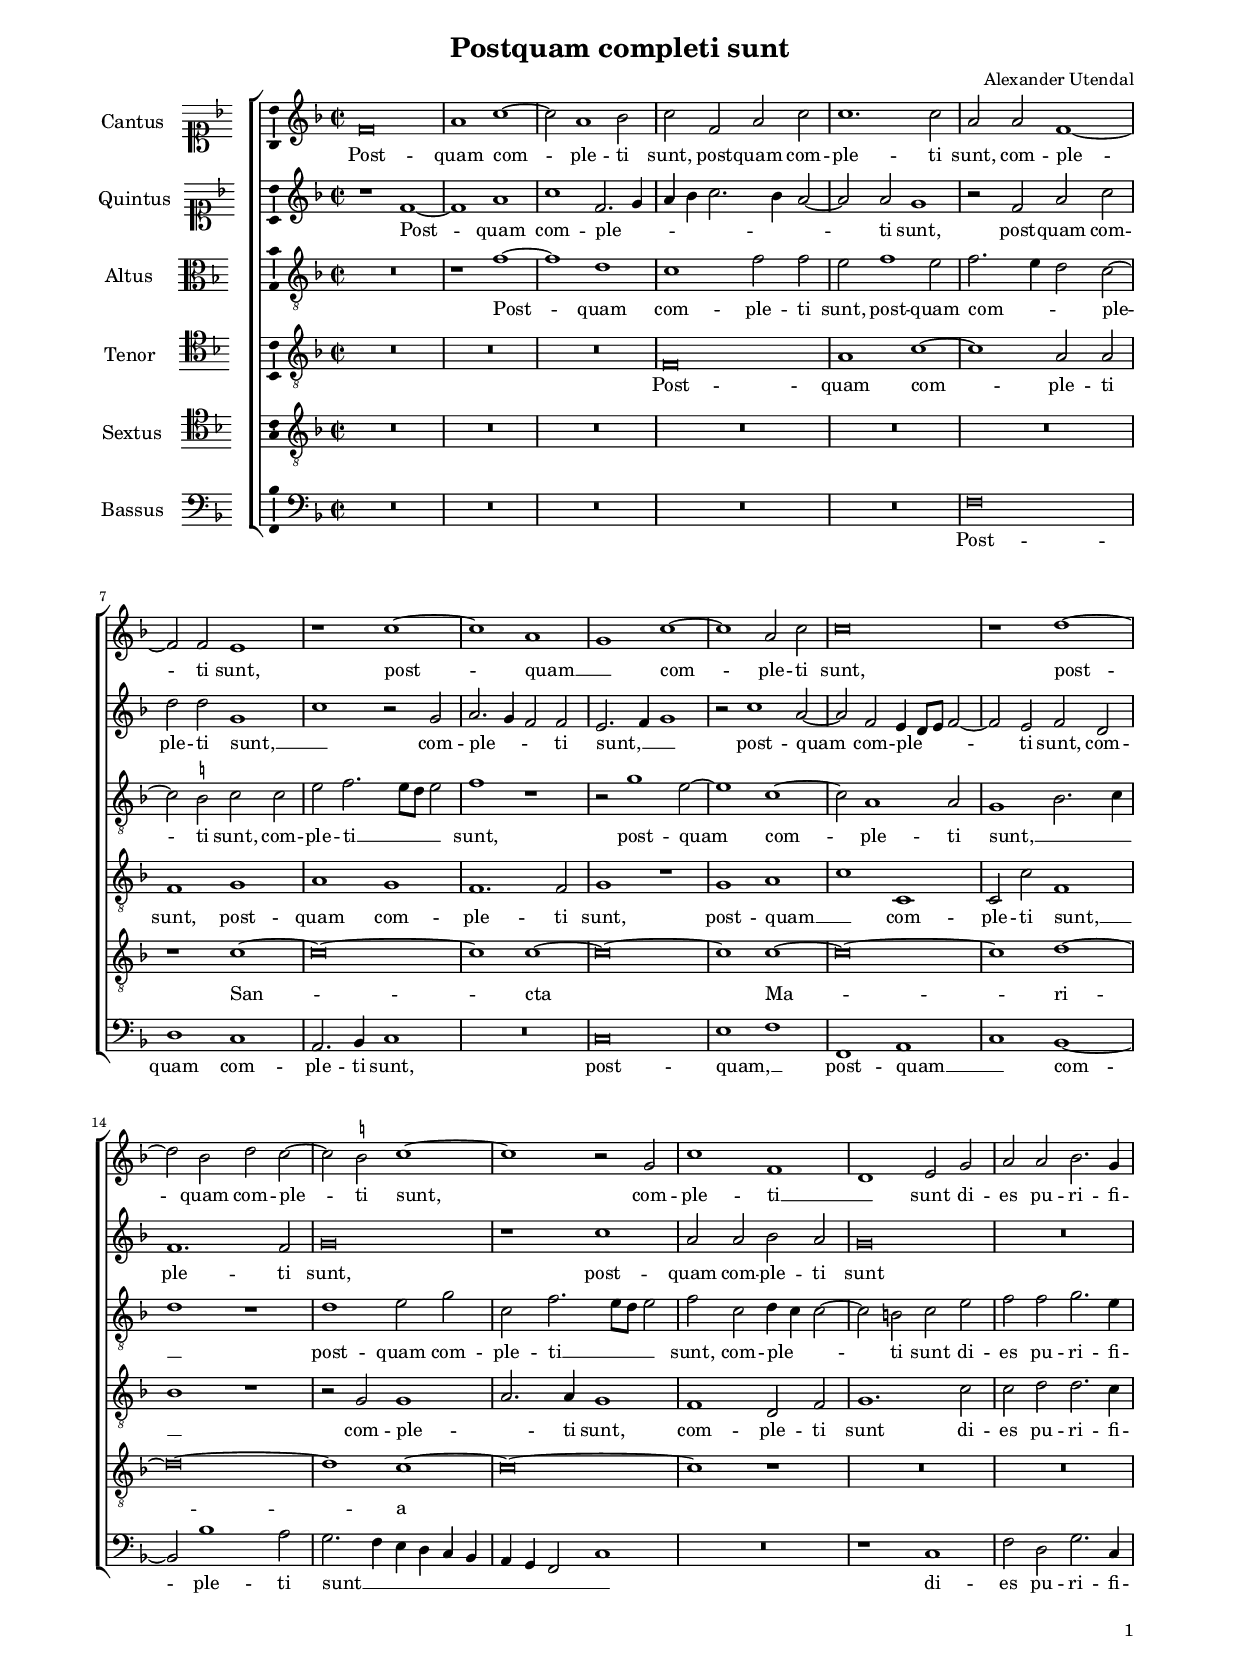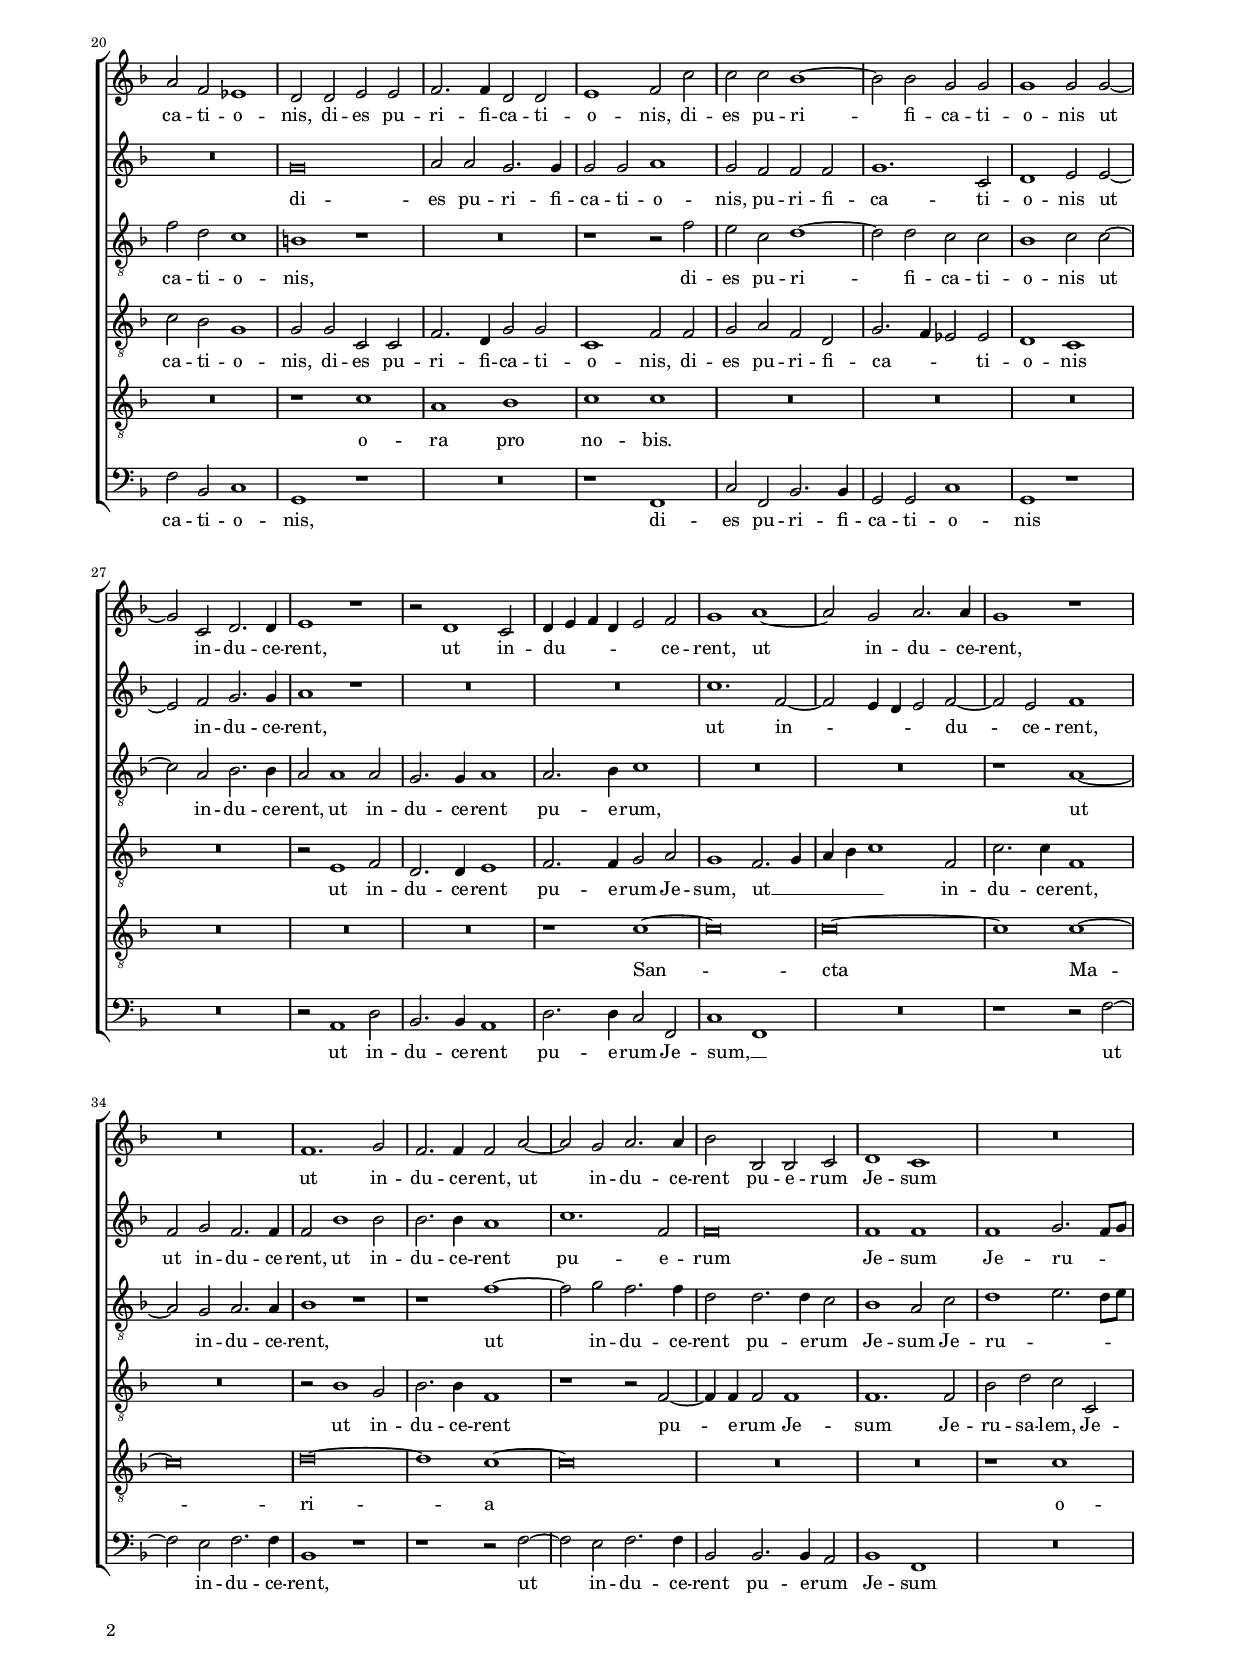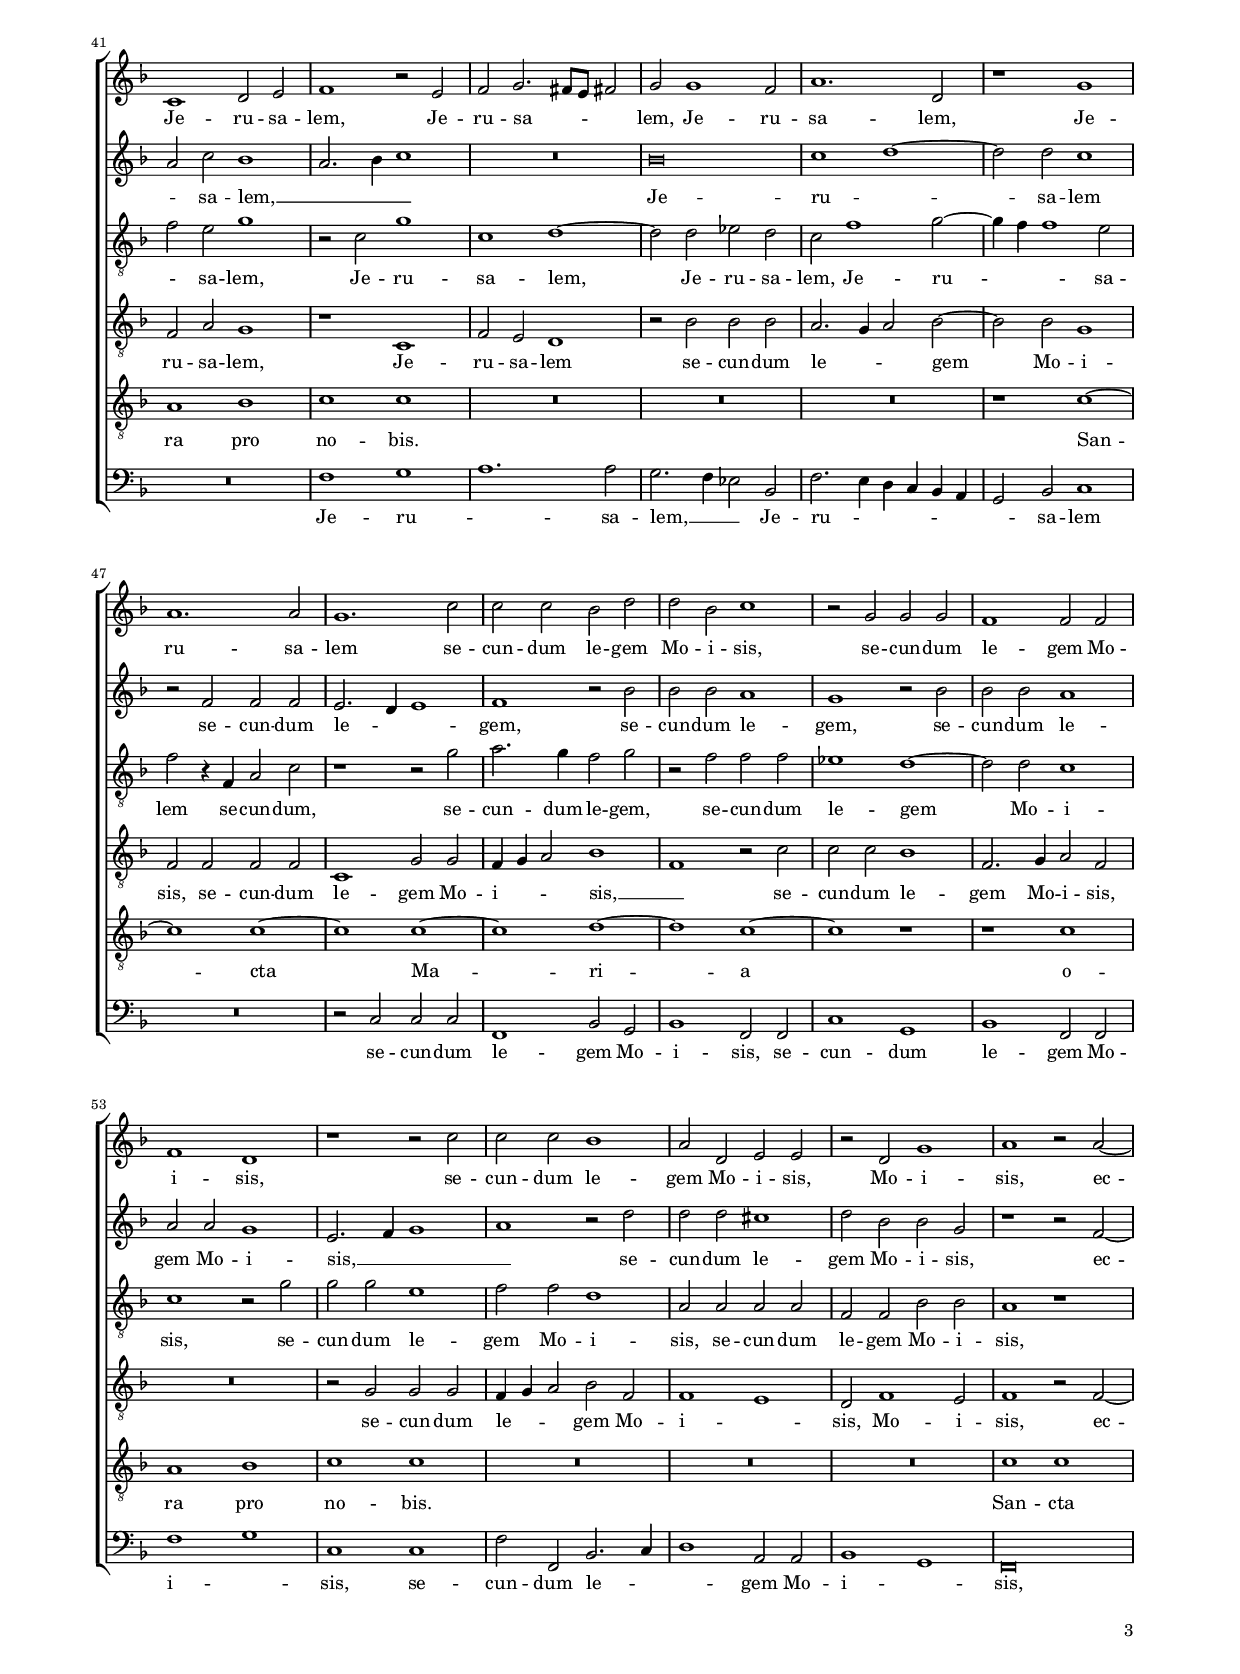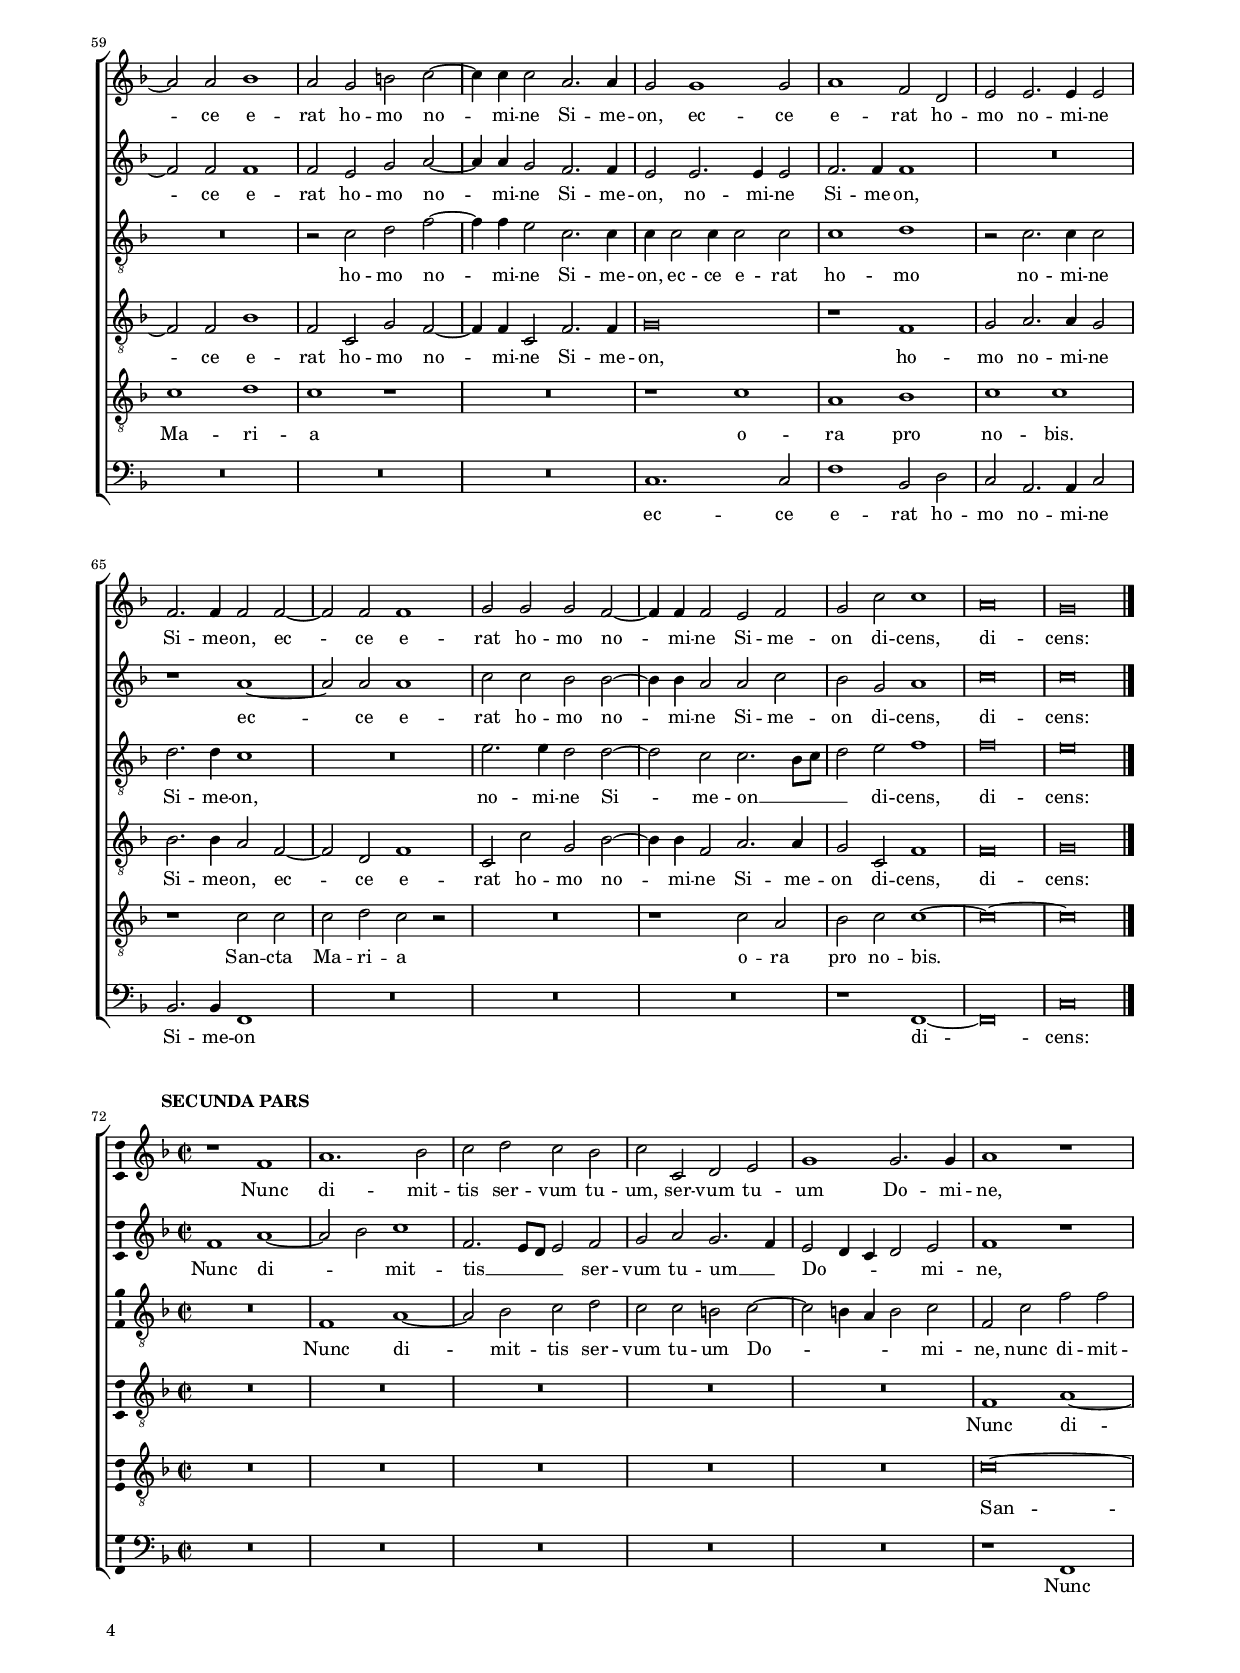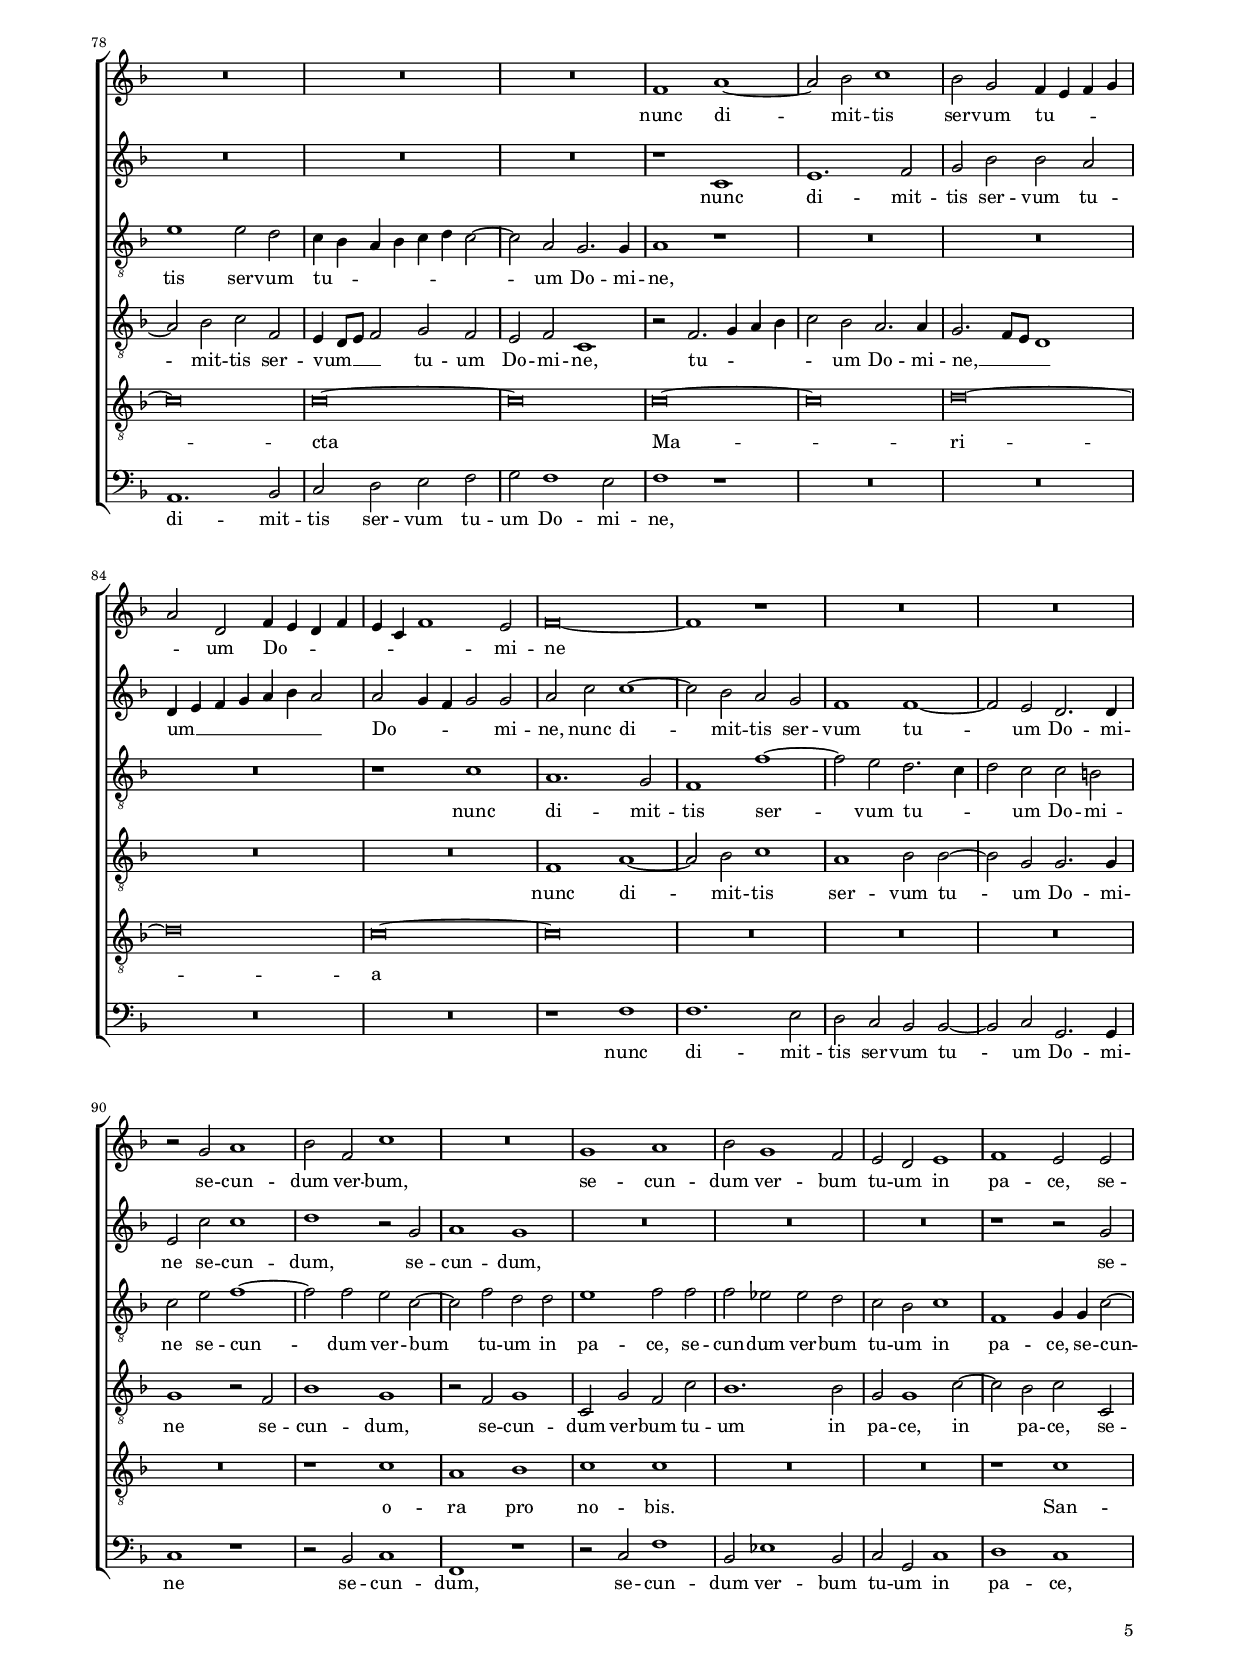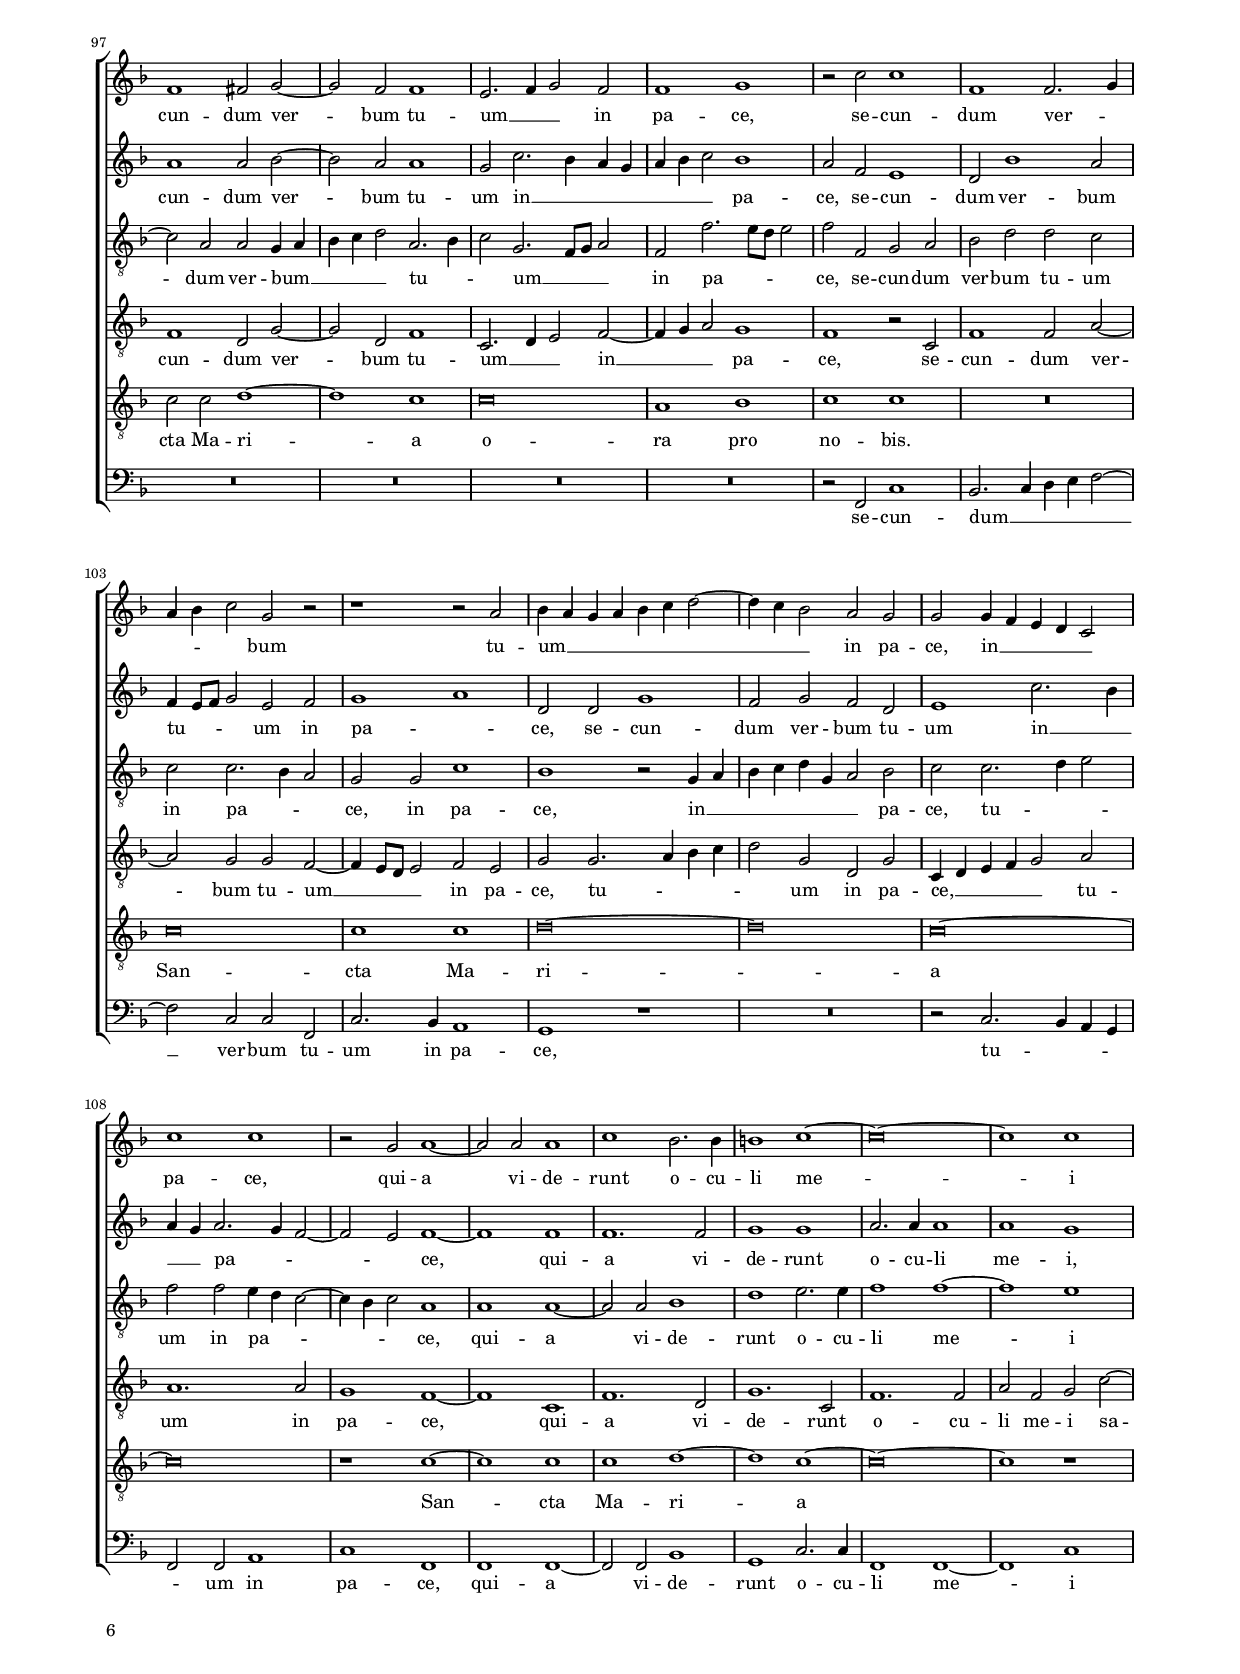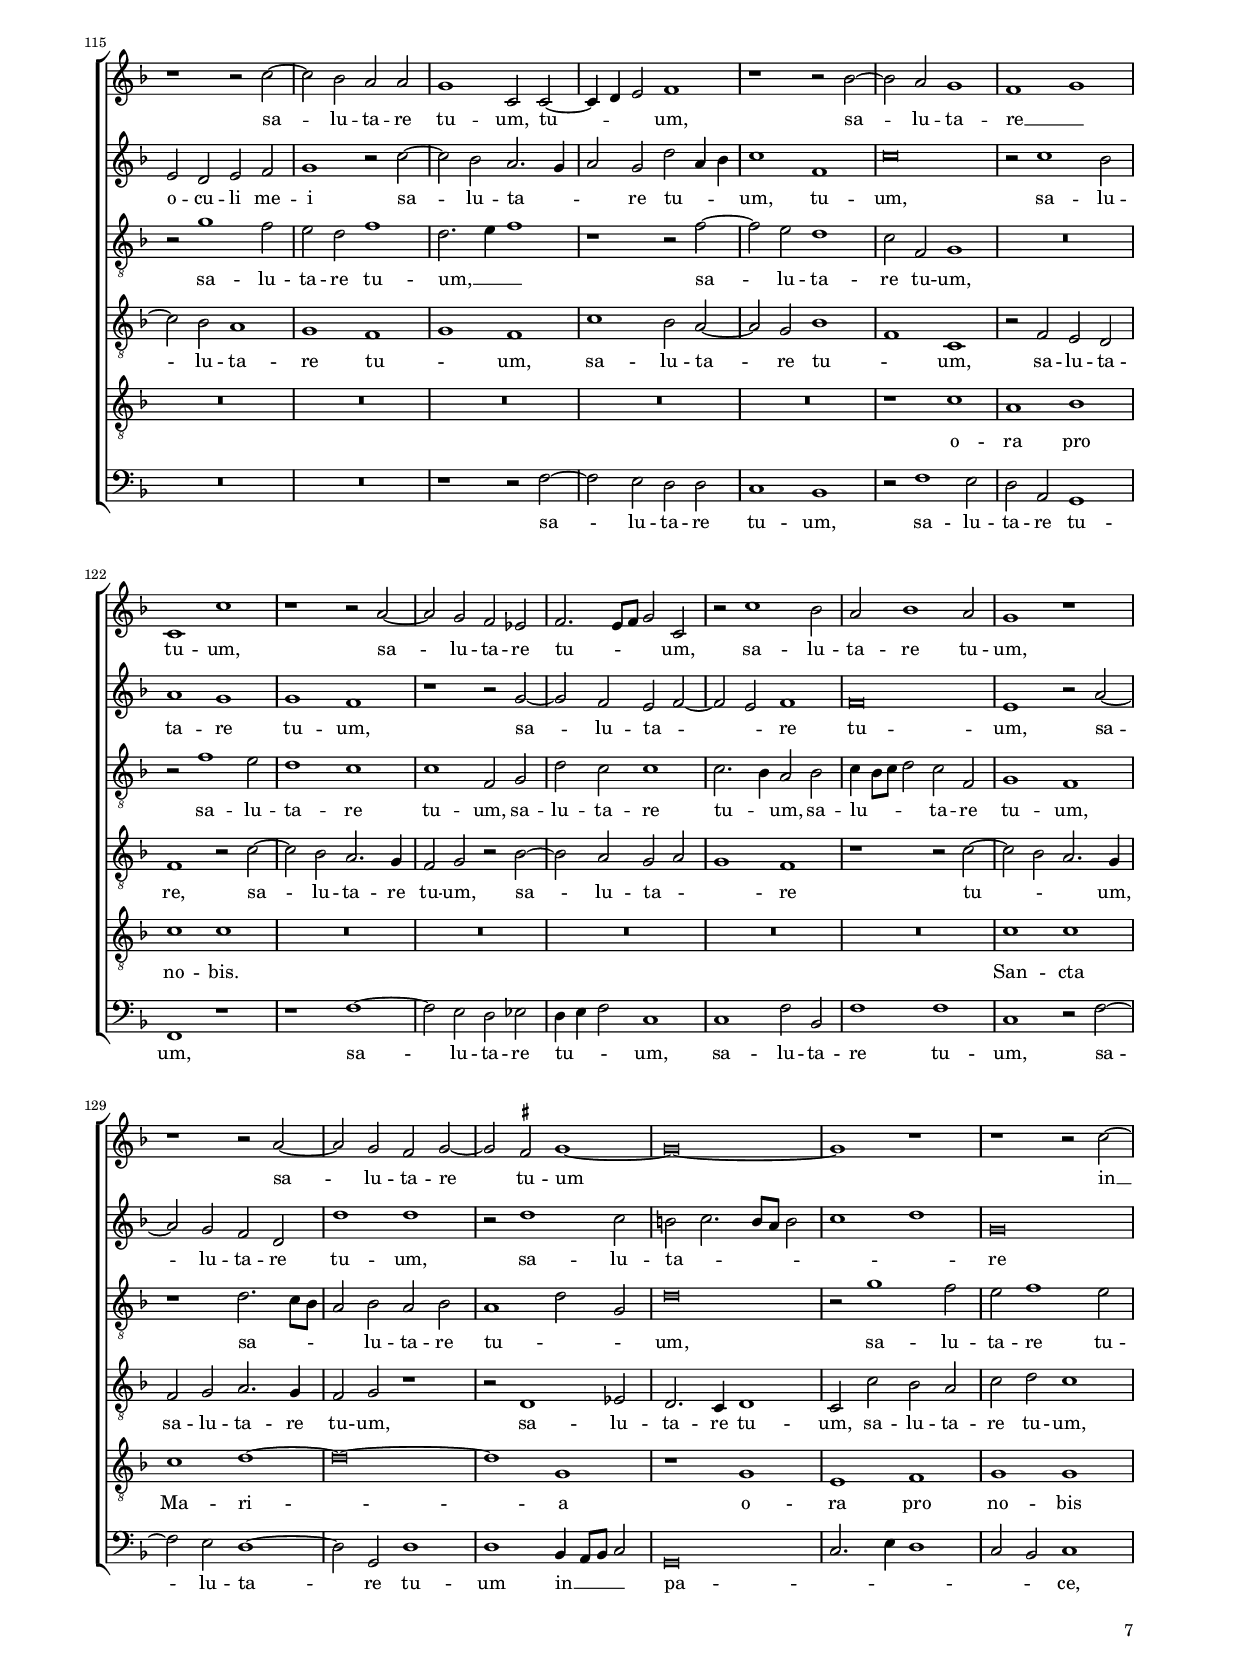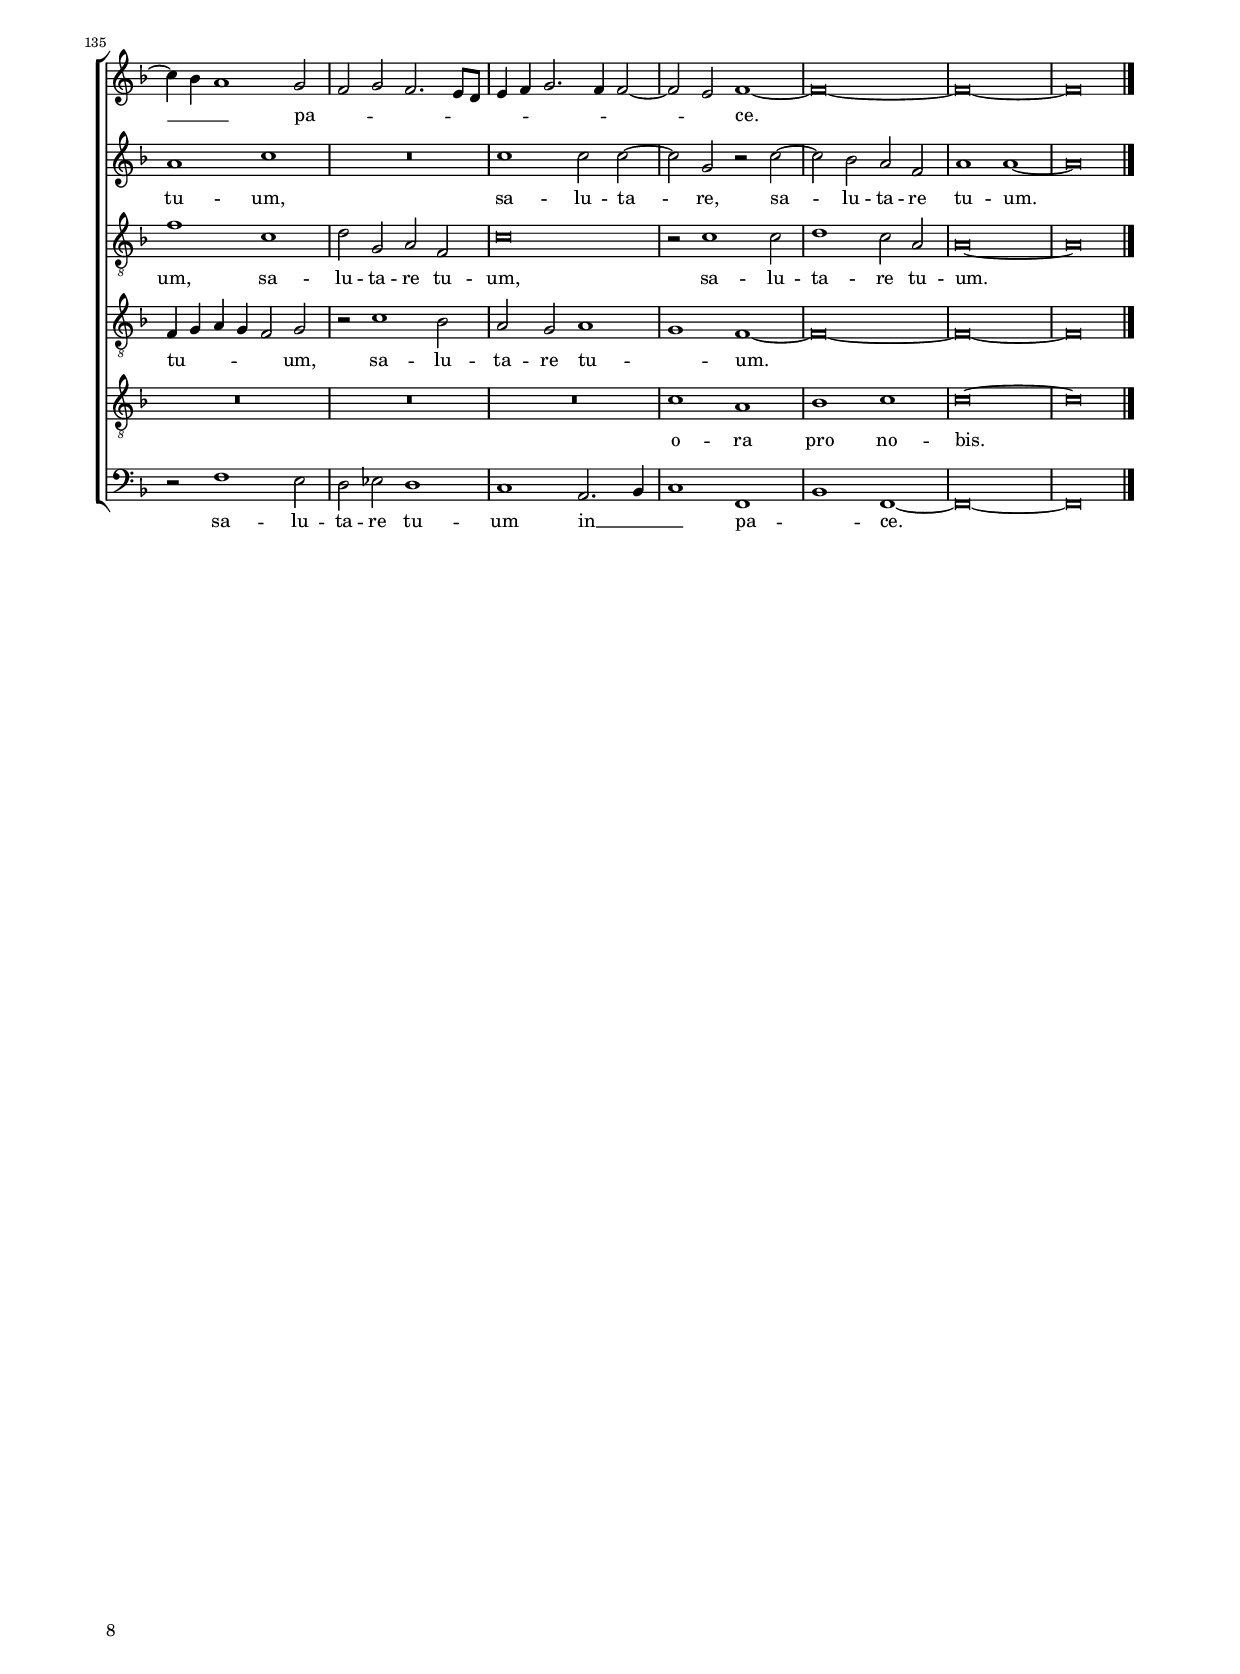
\header
{
	title="Postquam completi sunt"
	composer="Alexander Utendal"
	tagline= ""
}

\version "2.24.3"
\language deutsch
#(set-global-staff-size 15)
% #(set-default-paper-size "letter")
#(ly:set-option 'point-and-click #f)


	ficta = { \once \set suggestAccidentals = ##t }
	
	forget = #(define-music-function (music) (ly:music?) #{
		\accidentalStyle forget
		$music
		\accidentalStyle default
		#})


\paper
	{
	top-margin = 1.5 \cm
	bottom-margin = 1 \cm
	left-margin = 1.8 \cm
	right-margin = 1.8 \cm
	ragged-bottom = ##f
	ragged-last-bottom = ##t
	print-page-number = ##f
	score-system-spacing = #'((basic-distance . 17) (minimum-distance . 14) (padding . 5) (strechability . 250))
	system-system-spacing = #'((basic-distance . 17) (minimum-distance . 14) (padding . 5) (strechability . 250))
	oddFooterMarkup=\markup   \fill-line { "" \fromproperty #'page:page-number-string }
	evenFooterMarkup=\markup  \fill-line { \fromproperty #'page:page-number-string "" }
	last-bottom-spacing = #'((basic-distance . 12) (minimum-distance . 7) (padding . 4))
	markup-system-spacing.basic-distance = #12
%	systems-per-page = 3
%   page-count = 6
%	min-systems-per-page = 3
	}

global = {
	\key f \major
	\time 2/2 \set Score.measureLength = #(ly:make-moment 2/1)
	\set Score.tempoHideNote = ##t
	\tempo 2 = 90
	\skip 1*2*71  \bar "|."
	}


incipitcantus = \markup { \score {
	{
	\set Staff.instrumentName = \markup { \fontsize #1 "Cantus" }
	\key f \major
	\clef soprano
	s4 \bar ""
	}
	\layout  {
	raggedright = ##t
	indent = 1.6 \cm
	line-width = 2.4 \cm
	\context { \Staff \remove Time_signature_engraver }
	\override Staff.Clef.Y-extent = #'(0 . 0)
	}} \hspace #1 }


incipitsextus = \markup { \score {
	{
	\set Staff.instrumentName = \markup { \fontsize #1 "Quintus" }
	\key f \major
	\clef soprano
	s4 \bar ""
	}
	\layout  {
	raggedright = ##t
	indent = 1.6 \cm
	line-width = 2.4 \cm
	\context { \Staff \remove Time_signature_engraver }
	\override Staff.Clef.Y-extent = #'(0 . 0)
	}} \hspace #1 }
      
      
incipitaltus = \markup { \score {
	{
	\set Staff.instrumentName = \markup { \fontsize #1 "Altus" }
	\key f \major
	\clef alto
	s4 \bar ""
	}
	\layout  {
	raggedright = ##t
	indent = 1.6 \cm
	line-width = 2.4 \cm
	\context { \Staff \remove Time_signature_engraver }
	\override Staff.Clef.Y-extent = #'(0 . 0)
	}} \hspace #1 }


incipittenor = \markup { \score {
	{
	\set Staff.instrumentName = \markup { \fontsize #1 "Tenor" }
	\key f \major
	\clef tenor
	s4 \bar ""
	}
	\layout  {
	raggedright = ##t
	indent = 1.6 \cm
	line-width = 2.4 \cm
	\context { \Staff \remove Time_signature_engraver }
	\override Staff.Clef.Y-extent = #'(0 . 0)
	}} \hspace #1 }
      
      
incipitquintus = \markup { \score {
	{
	\set Staff.instrumentName = \markup { \fontsize #1 "Sextus" }
	\key f \major
	\clef tenor
	s4 \bar ""
	}
	\layout  {
	raggedright = ##t
	indent = 1.6 \cm
	line-width = 2.4 \cm
	\context { \Staff \remove Time_signature_engraver }
	\override Staff.Clef.Y-extent = #'(0 . 0)
	}} \hspace #1 }
      
      
incipitbassus = \markup { \score {
	{
	\set Staff.instrumentName = \markup { \fontsize #1 "Bassus" }
	\key f \major
	\clef bass
	s4 \bar ""
	}
	\layout  {
	raggedright = ##t
	indent = 1.6 \cm
	line-width = 2.4 \cm
	\context { \Staff \remove Time_signature_engraver }
	\override Staff.Clef.Y-extent = #'(0 . 0)
	}} \hspace #1 }


cantus =  \relative c''
	{
	f,\breve
	a1 c~
	c2 a1 b2
	c2 f, a c
%5
	c1. c2 |
	a2 a f1~
	f2 f e1
	r1 c'~
	c1 a
%10
	g1 c~ |
	c1 a2 c
	c\breve
	r1 d~
	d2 b d c~
%15
	c2 \ficta h c1~ |
	c1 r2 g
	c1 f,
	d1 e2 g
	a2 a b2. g4
%20
	a2 f es1 |
	d2 d e e
	f2. f4 d2 d
	e1 f2 c'
	c2 c b1~
%25
	b2 b g g |
	g1 g2 g~
	g2 c, d2. d4
	e1 r
	r2 d1 c2
%30
	d4 e f d e2 f |
	g1 a~
	a2 g a2. a4
	g1 r
	R\breve
%35
	f1. g2 |
	f2. f4 f2 a~
	a2 g a2. a4
	b2 b, b c
	d1 c
%40
	R\breve |
	c1 d2 e
	f1 r2 e
	f2 g2. fis8 e fis!2
	g2 g1 f2
%45
	a1. d,2 |
	r1 g
	a1. a2
	g1. c2
	c2 c b d
%50
	d2 b c1 |
	r2 g g g
	f1 f2 f
	f1 d
	r1 r2 c'
%55
	c2 c b1 |
	a2 d, e e
	r2 d g1
	a1 r2 a~
	a2 a b1
%60
	a2 g h c~ |
	c4 c c2 a2. a4
	g2 g1 g2
	a1 f2 d
	e2 e2. e4 e2
%65
	f2. f4 f2 f~ |
	f2 f f1
	g2 g g f~
	f4 f f2 e f
	g2 c c1
%70
	a\breve |
	g\breve |
	}


sextus = \relative c''
	{
	r1 f,~
	f1 a
	c1 f,2. g4
	a4 b c2. b4 a2~
%5
	a2 a g1 |
	r2 f a c
	d2 d g,1
	c1 r2 g
	a2. g4 f2 f
%10
	e2. f4 g1 |
	r2 c1 a2~
	a2 f e4 d8 e f2~
	f2 e f d
	f1. f2
%15
	g\breve |
	r1 c
	a2 a b a
	g\breve
	R\breve
%20
	R\breve |
	g\breve
	a2 a g2. g4
	g2 g a1
	g2 f f f
%25
	g1. c,2 |
	d1 e2 e~
	e2 f g2. g4
	a1 r
	R\breve
%30
	R\breve |
	c1. f,2~
	f2 e4 d e2 f~
	f2 e f1
	f2 g f2. f4
%35
	f2 b1 b2 |
	b2. b4 a1
	c1. f,2
	f\breve
	f1 f
%40
	f1 g2. f8 g |
	a2 c b1
	a2. b4 c1
	R\breve
	b\breve
%45
	c1 d~ |
	d2 d c1
	r2 f, f f
	e2. d4 e1
	f1 r2 b
%50
	b2 b a1 |
	g1 r2 b
	b2 b a1
	a2 a g1
	e2. f4 g1
%55
	a1 r2 d |
	d2 d cis1
	d2 b b g
	r1 r2 f~
	f2 f f1
%60
	f2 e g a~ |
	a4 a g2 f2. f4
	e2 e2. e4 e2
	f2. f4 f1
	R\breve
%65
	r1 a~ |
	a2 a a1
	c2 c b b~
	b4 b a2 a c
	b2 g a1
%70
	c\breve |
	c\breve | 
	}


altus =  \relative c'
	{
	R\breve
	r1 f~
	f1 d
	c1 f2 f
%5
	e2 f1 e2 |
	f2. e4 d2 c~
	c2 \ficta h c c
	e2 f2. e8 d e2
	f1 r
%10
	r2 g1 e2~ |
	e1 c~
	c2 a1 a2
	g1 b2. c4
	d1 r
%15
	d1 e2 g |
	c,2 f2. e8 d e2
	f2 c d4 c c2~
	c2 h c e
	f2 f g2. e4
%20
	f2 d c1 |
	h1 r
	R\breve
	r1 r2 f'
	e2 c d1~
%25
	d2 d c c |
	b1 c2 c~
	c2 a b2. b4
	a2 a1 a2
	g2. g4 a1
%30
	a2. b4 c1 |
	R\breve
	R\breve
	r1 a~
	a2 g a2. a4
%35
	b1 r |
	r1 f'~
	f2 g f2. f4
	d2 d2. d4 c2
	b1 a2 c
%40
	d1 e2. d8 e |
	f2 e g1
	r2 c, g'1
	c,1 d~
	d2 d es d
%45
	c2 f1 g2~ |
	g4 f f1 e2
	f2 r4 f, a2 c
	r1 r2 g'
	a2. g4 f2 g
%50
	r2 f f f |
	es1 d~
	d2 d c1
	c1 r2 g'
	g2 g e1
%55
	f2 f d1 |
	a2 a a a
	f2 f b b
	a1 r
	R\breve
%60
	r2 c d f~ |
	f4 f e2 c2. c4
	c4 c2 c4 c2 c
	c1 d
	r2 c2. c4 c2
%65
	d2. d4 c1 |
	R\breve
	e2. e4 d2 d~
	d2 c c2. b8 c
	d2 e f1
%70
	f\breve |
	e\breve |
	}


tenor =  \relative c'
	{
	R\breve
	R\breve
	R\breve
	f,\breve
%5
	a1 c~ |
	c1 a2 a
	f1 g
	a1 g
	f1. f2
%10
	g1 r |
	g1 a
	c1 c,
	c2 c' f,1
	b1 r
%15
	r2 g g1 |
	a2. a4 g1
	f1 d2 f
	g1. c2
	c2 d d2. c4
%20
	c2 b g1 |
	g2 g c, c
	f2. d4 g2 g
	c,1 f2 f
	g2 a f d
%25
	g2. f4 es2 es |
	d1 c
	R\breve
	r2 e1 f2
	d2. d4 e1
%30
	f2. f4 g2 a |
	g1 f2. g4
	a4 b c1 f,2
	c'2. c4 f,1
	R\breve
%35
	r2 b1 g2 |
	b2. b4 f1
	r1 r2 f~
	f4 f f2 f1
	f1. f2
%40
	b2 d c c, |
	f2 a g1
	r1 c,
	f2 e d1
	r2 b' b b
%45
	a2. g4 a2 b~ |
	b2 b g1
	f2 f f f
	c1 g'2 g
	f4 g a2 b1
%50
	f1 r2 c' |
	c2 c b1
	f2. g4 a2 f
	R\breve
	r2 g g g
%55
	f4 g a2 b f |
	f1 e
	d2 f1 e2
	f1 r2 f~
	f2 f b1
%60
	f2 c g' f~ |
	f4 f c2 f2. f4
	g\breve
	r1 f
	g2 a2. a4 g2
%65
	b2. b4 a2 f~ |
	f2 d f1
	c2 c' g b~
	b4 b f2 a2. a4
	g2 c, f1
%70
	f\breve |
	g\breve |
	}


quintus  =  \relative c'
	{
	R\breve
	R\breve
	R\breve
	R\breve
%5
	R\breve |
	R\breve
	r1 c~
	c\breve~
	c1 c~
%10
	c\breve~ |
	c1 c~
	c\breve~
	c1 d~
	d\breve~
%15
	d1 c~ |
	c\breve~
	c1 r
	R\breve
	R\breve
%20
	R\breve |
	r1 c
	a1 b
	c1 c
	R\breve
%25
	R\breve |
	R\breve
	R\breve
	R\breve
	R\breve
%30
	r1 c~ |
	c\breve
	c\breve~
	c1 c~
	c\breve
%35
	d\breve~ |
	d1 c~
	c\breve
	R\breve
	R\breve
%40
	r1 c |
	a1 b
	c1 c
	R\breve
	R\breve
%45
	R\breve |
	r1 c~
	c1 c~
	c1 c~
	c1 d~
%50
	d1 c~ |
	c1 r
	r1 c
	a1 b
	c1 c
%55
	R\breve |
	R\breve
	R\breve
	c1 c
	c1 d
%60
	c1 r |
	R\breve
	r1 c
	a1 b
	c1 c
%65
	r1 c2 c |
	c2 d c r
	R\breve
	r1 c2 a
	b2 c c1~
%70
	c\breve~ |
	c\breve |
	}


bassus  =  \relative c
	{
	R\breve
	R\breve
	R\breve
	R\breve
%5
	R\breve |
	f\breve
	d1 c
	a2. b4 c1
	R\breve
%10
	c\breve |
	e1 f
	f,1 a
	c1 b~
	b2 b'1 a2
%15
	g2. f4 e d c b |
	a4 g f2 c'1
	R\breve
	r1 c
	f2 d g2. c,4
%20
	f2 b, c1 |
	g1 r
	R\breve
	r1 f 
	c'2 f, b2. b4
%25
	g2 g c1 |
	g1 r
	R\breve
	r2 a1 d2
	b2. b4 a1
%30
	d2. d4 c2 f, |
	c'1 f,
	R\breve
	r1 r2 f'~
	f2 e f2. f4
%35
	b,1 r |
	r1 r2 f'~
	f2 e f2. f4
	b,2 b2. b4 a2
	b1 f
%40
	R\breve |
	R\breve
	f'1 g
	a1. a2
	g2. f4 es2 b
%45
	f'2. e4 d c b a |
	g2 b c1
	R\breve
	r2 c c c
	f,1 b2 g
%50
	b1 f2 f |
	c'1 g
	b1 f2 f
	f'1 g
	c,1 c
%55
	f2 f, b2. c4 |
	d1 a2 a
	b1 g
	f\breve
	R\breve
%60
	R\breve |
	R\breve
	c'1. c2
	f1 b,2 d
	c2 a2. a4 c2
%65
	b2. b4 f1 |
	R\breve
	R\breve
	R\breve
	r1 f~
%70
	f\breve |
	c'\breve |
	}


lyricscantus = \lyricmode {
	Post -- quam com -- ple -- ti sunt,
	post -- quam com -- ple -- ti sunt,
	com -- ple -- ti sunt,
	post -- quam __ _ com -- ple -- ti sunt,
	post -- quam com -- ple -- ti sunt,
	com -- ple -- ti __ _ sunt
	di -- es pu -- ri -- fi -- ca -- ti -- o -- nis,
	di -- es pu -- ri -- fi -- ca -- ti -- o -- nis,
	di -- es pu -- ri -- fi -- ca -- ti -- o -- nis
	ut in -- du -- ce -- rent,
	ut in -- du -- _ _ _ _ ce -- rent,
	ut in -- du -- ce -- rent,
	ut in -- du -- ce -- rent,
	ut in -- du -- ce -- rent
	pu -- e -- rum Je -- sum
	Je -- ru -- sa -- lem,
	Je -- ru -- sa -- _ _ _ lem,
	Je -- ru -- sa -- lem,
	Je -- ru -- sa -- lem
	se -- cun -- dum le -- gem Mo -- i -- sis,
	se -- cun -- dum le -- gem Mo -- i -- sis,
	se -- cun -- dum le -- gem Mo -- i -- sis,
	Mo -- i -- sis,
	ec -- ce e -- rat ho -- mo no -- mi -- ne Si -- me -- on,
	ec -- ce e -- rat ho -- mo no -- mi -- ne Si -- me -- on,
	ec -- ce e -- rat ho -- mo no -- mi -- ne Si -- me -- on
	di -- cens,
	di -- cens:
	}


lyricssextus = \lyricmode {
	Post -- quam com -- ple -- _ _ _ _ _ _ ti sunt,
	post -- quam com -- ple -- ti sunt, __ _
	com -- ple -- _ _ ti sunt, __ _ _
	post -- quam com -- ple -- _ _ _ ti sunt,
	com -- ple -- ti sunt,
	post -- quam com -- ple -- ti sunt
	di -- es pu -- ri -- fi -- ca -- ti -- o -- nis,
	pu -- ri -- fi -- ca -- ti -- o -- nis
	ut in -- du -- ce -- rent,
	ut in -- _ _ _ du -- ce -- rent,
	ut in -- du -- ce -- rent,
	ut in -- du -- ce -- rent
	pu -- e -- rum Je -- sum
	Je -- ru -- _ _ _ sa -- lem, __ _ _ _
	Je -- ru -- _ sa -- lem
	se -- cun -- dum le -- _ _ gem,
	se -- cun -- dum le -- gem,
	se -- cun -- dum le -- gem Mo -- i -- sis, __ _ _ _
	se -- cun -- dum le -- gem Mo -- i -- sis,
	ec -- ce e -- rat ho -- mo no -- mi -- ne Si -- me -- on,
	no -- mi -- ne Si -- me -- on,
	ec -- ce e -- rat ho -- mo no -- mi -- ne Si -- me -- on
	di -- cens,
	di -- cens:
	}


lyricsaltus = \lyricmode {
	Post -- quam com -- ple -- ti sunt,
	post -- quam com -- _ _ ple -- ti sunt,
	com -- ple -- ti __ _ _ _ sunt,
	post -- quam com -- ple -- ti sunt, __ _ _ _
	post -- quam com -- ple -- ti __ _ _ _ sunt,
	com -- ple -- _ _ ti sunt
	di -- es pu -- ri -- fi -- ca -- ti -- o -- nis,
	di -- es pu -- ri -- fi -- ca -- ti -- o -- nis
	ut in -- du -- ce -- rent,
	ut in -- du -- ce -- rent pu -- e -- rum,
	ut in -- du -- ce -- rent,
	ut in -- du -- ce -- rent
	pu -- e -- rum Je -- sum
	Je -- ru -- _ _ _ _ sa -- lem,
	Je -- ru -- sa -- lem,
	Je -- ru -- sa -- lem,
	Je -- ru -- _ _ sa -- lem
	se -- cun -- dum,
	se -- cun -- dum le -- gem,
	se -- cun -- dum le -- gem Mo -- i -- sis,
	se -- cun -- dum le -- gem Mo -- i -- sis,
	se -- cun -- dum le -- gem Mo -- i -- sis,
	ho -- mo no -- mi -- ne Si -- me -- on,
	ec -- ce e -- rat ho -- mo no -- mi -- ne Si -- me -- on,
	no -- mi -- ne Si -- me -- on __ _ _ _
	di -- cens,
	di -- cens:
	}


lyricstenor = \lyricmode {
	Post -- quam com -- ple -- ti sunt,
	post -- quam com -- ple -- ti sunt,
	post -- quam __ _ com -- ple -- ti sunt, __ _
	com -- ple -- _ ti sunt,
	com -- ple -- ti sunt
	di -- es pu -- ri -- fi -- ca -- ti -- o -- nis,
	di -- es pu -- ri -- fi -- ca -- ti -- o -- nis,
	di -- es pu -- ri -- fi -- ca -- _ _ ti -- o -- nis
	ut in -- du -- ce -- rent pu -- e -- rum Je -- sum,
	ut __ _ _ _ _ in -- du -- ce -- rent,
	ut in -- du -- ce -- rent
	pu -- e -- rum Je -- sum
	Je -- ru -- sa -- lem,
	Je -- ru -- sa -- lem,
	Je -- ru -- sa -- lem
	se -- cun -- dum le -- _ _ gem Mo -- i -- sis,
	se -- cun -- dum le -- gem Mo -- i -- _ _ sis, __ _
	se -- cun -- dum le -- gem Mo -- i -- sis,
	se -- cun -- dum le -- _ _ gem Mo -- i -- _ sis,
	Mo -- i -- sis,
	ec -- ce e -- rat ho -- mo no -- mi -- ne Si -- me -- on,
	ho -- mo no -- mi -- ne Si -- me -- on,
	ec -- ce e -- rat ho -- mo no -- mi -- ne Si -- me -- on
	di -- cens,
	di -- cens:
	}


lyricsquintus = \lyricmode {
	San -- cta Ma -- ri -- a
	o -- ra pro no -- bis.
	San -- cta Ma -- ri -- a
	o -- ra pro no -- bis.
	San -- cta Ma -- ri -- a
	o -- ra pro no -- bis.
	San -- cta Ma -- ri -- a
	o -- ra pro no -- bis.
	San -- cta Ma -- ri -- a
	o -- ra pro no -- bis.
	}


lyricsbassus = \lyricmode {
	Post -- quam com -- ple -- ti sunt,
	post -- quam, __ _
	post -- quam __ _ com -- ple -- ti sunt __ _ _ _ _ _ _ _ _ _
	di -- es pu -- ri -- fi -- ca -- ti -- o -- nis,
	di -- es pu -- ri -- fi -- ca -- ti -- o -- nis
	ut in -- du -- ce -- rent pu -- e -- rum Je -- sum, __ _
	ut in -- du -- ce -- rent,
	ut in -- du -- ce -- rent
	pu -- e -- rum Je -- sum
	Je -- ru -- _ sa -- lem, __ _ _ 
	Je -- ru -- _ _ _ _ _ _ sa -- lem
	se -- cun -- dum le -- gem Mo -- i -- sis,
	se -- cun -- dum le -- gem Mo -- i -- _ sis,
	se -- cun -- dum le -- _ _ gem Mo -- i -- _ sis,
	ec -- ce e -- rat ho -- mo no -- mi -- ne Si -- me -- on
	di -- cens:
	}


\score
{  
	\transpose c c {
	\new ChoirStaff \with { \override StaffGrouper.staff-staff-spacing.basic-distance = #12 }
	<<

	\new Staff << \global
	\new Voice="v1" {
		\set Staff.instrumentName=\incipitcantus
		\set Staff.midiInstrument = "reed organ"
		\clef violin
		\cantus }
	\new Lyrics \lyricsto "v1" {\lyricscantus }
	>>


	\new Staff << \global
	\new Voice="v6" {
		\set Staff.instrumentName=\incipitsextus
		\set Staff.midiInstrument = "reed organ"
		\clef violin 
		\sextus}
	\new Lyrics \lyricsto "v6" {\lyricssextus }
	>>


	\new Staff << \global
	\new Voice="v2" {
		\set Staff.instrumentName=\incipitaltus
		\set Staff.midiInstrument = "reed organ"
		\clef "G_8" % violin
		\altus}
	\new Lyrics \lyricsto "v2" {\lyricsaltus }
	>>


	\new Staff << \global
	\new Voice="v3" {
		\set Staff.instrumentName=\incipittenor
		\set Staff.midiInstrument = "reed organ"
		\clef "G_8"
		\tenor }
	\new Lyrics \lyricsto "v3" {\lyricstenor }
	>>


	\new Staff << \global
	\new Voice="v5" {
		\set Staff.instrumentName=\incipitquintus
		\set Staff.midiInstrument = "reed organ"
		\clef "G_8"
		\quintus}
	\new Lyrics \lyricsto "v5" {\lyricsquintus }
	>>


	\new Staff << \global
	\new Voice="v4" {
		\set Staff.instrumentName=\incipitbassus
		\set Staff.midiInstrument = "reed organ"
		\clef bass 
		\bassus }
	\new Lyrics \lyricsto "v4" {\lyricsbassus}
	>>

	>>
	} % transpose

	\layout
	{
	indent = 2.6 \cm
%	\context { \Lyrics \override VerticalAxisGroup.nonstaff-relatedstaff-spacing.padding = #2 }
%	\context { \Lyrics \override LyricText.font-size = #1 }
	\context { \Staff \consists Ambitus_engraver }
	\context { \Staff \override TimeSignature.break-visibility = #end-of-line-invisible }
	\context { \Score \override BarNumber.padding = #2 }
	\context { \Voice \override NoteHead.style = #'baroque }
	}

\midi
	{
	}

}

%%%%%%%%%%%%%%%%%%%%  SECUNDA PARS   %%%%%%%%%%%%%%%%%%%%


global = {
	\key f \major
	\time 2/2 \set Score.measureLength = #(ly:make-moment 2/1)
	\set Score.tempoHideNote = ##t
	\tempo 2 = 90
	\set Score.currentBarNumber = #72
	\skip 1*2*70  \bar "|."
	}


cantus =  \relative c''
	{
	r1 f,
	a1. b2
	c2 d c b
	c2 c, d e
%5
	g1 g2. g4 |
	a1 r
	R\breve
	R\breve
	R\breve
%10
	f1 a~ |
	a2 b c1
	b2 g f4 e f g
	a2 d, f4 e d f
	e4 c f1 e2
%15
	f\breve~ |
	f1 r
	R\breve
	R\breve
	r2 g a1
%20
	b2 f c'1 |
	R\breve
	g1 a
	b2 g1 f2
	e2 d e1
%25
	f1 e2 e |
	f1 fis2 g~
	g2 f f1
	e2. f4 g2 f
	f1 g
%30
	r2 c c1 |
	f,1 f2. g4
	a4 b c2 g r
	r1 r2 a
	b4 a g a b c d2~
%35
	d4 c b2 a g |
	g2 g4 f e d c2
	c'1 c
	r2 g a1~
	a2 a a1
%40
	c1 b2. b4 |
	h1 c~
	c\breve~
	c1 c
	r1 r2 c~
%45
	c2 b a a |
	g1 c,2 c~
	c4 d e2 f1
	r1 r2 b~
	b2 a g1
%50
	f1 g |
	c,1 c'
	r1 r2 a~
	a2 g f es
	f2. e8 f g2 c,
%55
	r2 c'1 b2 |
	a2 b1 a2
	g1 r
	r1 r2 a~
	a2 g f g~
%60
	g2 \ficta fis g1~ |
	g\breve~
	g1 r
	r1 r2 c~
	c4 b a1 g2
%65
	f2 g f2. e8 d |
	e4 f g2. f4 f2~
	f2 e f1~
	f\breve~
	f\breve~
%70
	f\breve |
	}


sextus = \relative c''
	{
	f,1 a~
	a2 b c1
	f,2. e8 d e2 f
	g2 a g2. f4
%5
	e2 d4 c d2 e |
	f1 r
	R\breve
	R\breve
	R\breve
%10
	r1 c |
	e1. f2
	g2 b b a
	d,4 e f g a b a2
	a2 g4 f g2 g
%15
	a2 c c1~ |
	c2 b a g
	f1 f~
	f2 e d2. d4
	e2 c' c1
%20
	d1 r2 g, |
	a1 g
	R\breve
	R\breve
	R\breve
%25
	r1 r2 g |
	a1 a2 b~
	b2 a a1
	g2 c2. b4 a g
	a4 b c2 b1
%30
	a2 f e1 |
	d2 b'1 a2
	f4 e8 f g2 e f
	g1 a
	d,2 d g1
%35
	f2 g f d |
	e1 c'2. b4
	a4 g a2. g4 f2~
	f2 e f1~
	f1 f
%40
	f1. f2 |
	g1 g
	a2. a4 a1
	a1 g
	e2 d e f
%45
	g1 r2 c~ |
	c2 b a2. g4
	a2 g d' a4 b
	c1 f,
	c'\breve
%50
	r2 c1 b2 |
	a1 g
	g1 f
	r1 r2 g~
	g2 f e f~
%55
	f2 e f1 |
	f\breve
	e1 r2 a~
	a2 g f d
	d'1 d
%60
	r2 d1 c2 |
	h2 c2. h8 a h2
	c1 d
	g,\breve
	a1 c
%65
	R\breve |
	c1 c2 c~
	c2 g r c~
	c2 b a f
	a1 a~
%70
	a\breve |
	}


altus =  \relative c'
    {
	R\breve
	f,1 a~
	a2 b c d
	c2 c h c~
%5
	c2 h4 a h2 c |
	f,2 c' f f
	e1 e2 d
	c4 b a b c d c2~
	c2 a g2. g4
%10
	a1 r |
	R\breve
	R\breve
	R\breve
	r1 c
%15
	a1. g2 |
	f1 f'~
	f2 e d2. c4
	d2 c c h
	c2 e f1~
%20
	f2 f e c~ |
	c2 f d d
	e1 f2 f
	f2 es es d
	c2 b c1
%25
	f,1 g4 g c2~ |
	c2 a a g4 a
	b4 c d2 a2. b4
	c2 g2. f8 g a2
	f2 f'2. e8 d e2
%30
	f2 f, g a |
	b2 d d c
	c2 c2. b4 a2
	g2 g c1
	b1 r2 g4 a
%35
	b4 c d g, a2 b |
	c2 c2. d4 e2
	f2 f e4 d c2~
	c4 b c2 a1
	a1 a~
%40
	a2 a b1 |
	d1 e2. e4
	f1 f~
	f1 e
	r2 g1 f2
%45
	e2 d f1 |
	d2. e4 f1
	r1 r2 f~
	f2 e d1
	c2 f, g1
%50
	R\breve |
	r2 f'1 e2
	d1 c
	c1 f,2 g
	d'2 c c1
%55
	c2. b4 a2 b |
	c4 b8 c d2 c f,
	g1 f
	r1 d'2. c8 b
	a2 b a b
%60
	a1 d2 g, |
	d'\breve
	r2 g1 f2
	e2 f1 e2
	f1 c
%65
	d2 g, a f |
	c'\breve
	r2 c1 c2
	d1 c2 a
	a\breve~
%70
	a\breve |
	}


tenor =  \relative c'
	{
	R\breve
	R\breve
	R\breve
	R\breve
%5
	R\breve |
	f,1 a~
	a2 b c f,
	e4 d8 e f2 g f
	e2 f c1
%10
	r2 f2. g4 a b |
	c2 b a2. a4
	g2. f8 e d1
	R\breve
	R\breve
%15
	f1 a~ |
	a2 b c1
	a1 b2 b~
	b2 g g2. g4
	g1 r2 f
%20
	b1 g |
	r2 f g1
	c,2 g' f c'
	b1. b2
	g2 g1 c2~
%25
	c2 b c c, |
	f1 d2 g~
	g2 d f1
	c2. d4 e2 f~
	f4 g a2 g1
%30
	f1 r2 c |
	f1 f2 a~
	a2 g g f~
	f4 e8 d e2 f e
	g2 g2. a4 b c
%35
	d2 g, d g |
	c,4 d e f g2 a
	a1. a2
	g1 f~
	f1 c
%40
	f1. d2 |
	g1. c,2
	f1. f2
	a2 f g c~
	c2 b a1
%45
	g1 f |
	g1 f
	c'1 b2 a~
	a2 g b1
	f1 c
%50
	r2 f e d |
	f1 r2 c'~
	c2 b a2. g4
	f2 g r b~
	b2 a g a
%55
	g1 f |
	r1 r2 c'~
	c2 b a2. g4
	f2 g a2. g4
	f2 g r1
%60
	r2 d1 es2 |
	d2. c4 d1
	c2 c' b a
	c2 d c1
	f,4 g a g f2 g
%65
	r2 c1 b2 |
	a2 g a1
	g1 f~
	f\breve~
	f\breve~
%70
	f\breve |
	}


quintus  =  \relative c'
	{
	R\breve
	R\breve
	R\breve
	R\breve
%5
	R\breve |
	c\breve~
	c\breve
	c\breve~
	c\breve
%10
	c\breve~ |
	c\breve
	d\breve~
	d\breve
	c\breve~
%15
	c\breve |
	R\breve
	R\breve
	R\breve
	R\breve
%20
	r1 c |
	a1 b
	c1 c
	R\breve
	R\breve
%25
	r1 c |
	c2 c d1~
	d1 c
	c\breve
	a1 b
%30
	c1 c |
	R\breve
	c\breve
	c1 c
	d\breve~
%35
	d\breve |
	c\breve~
	c\breve
	r1 c~
	c1 c
%40
	c1 d~ |
	d1 c~
	c\breve~
	c1 r
	R\breve
%45
	R\breve |
	R\breve
	R\breve
	R\breve
	r1 c
%50
	a1 b |
	c1 c
	R\breve
	R\breve
	R\breve
%55
	R\breve |
	R\breve
	c1 c
	c1 d~
	d\breve~
%60
	d1 g, |
	r1 g
	e1 f
	g1 g
	R\breve
%65
	R\breve |
	R\breve
	c1 a
	b1 c
	c\breve~
%70
	c\breve |
	}


bassus  =  \relative c
	{
	R\breve
	R\breve
	R\breve
	R\breve
%5
	R\breve |
	r1 f,
	a1. b2
	c2 d e f
	g2 f1 e2
%10
	f1 r |
	R\breve
	R\breve
	R\breve
	R\breve
%15
	r1 f |
	f1. e2
	d2 c b b~
	b2 c g2. g4
	c1 r
%20
	r2 b c1 |
	f,1 r
	r2 c' f1
	b,2 es1 b2
	c2 g c1
%25
	d1 c |
	R\breve
	R\breve
	R\breve
	R\breve
%30
	r2 f, c'1 |
	b2. c4 d e f2~
	f2 c c f,
	c'2. b4 a1
	g1 r
%35
	R\breve |
	r2 c2. b4 a g
	f2 f a1
	c1 f,
	f1 f~
%40
	f2 f b1 |
	g1 c2. c4
	f,1 f~
	f1 c'
	R\breve
%45
	R\breve |
	r1 r2 f~
	f2 e d d
	c1 b
	r2 f'1 e2
%50
	d2 a g1 |
	f1 r
	r1 f'~
	f2 e d es
	d4 e f2 c1
%55
	c1 f2 b, |
	f'1 f
	c1 r2 f~
	f2 e d1~
	d2 g, d'1
%60
	d1 b4 a8 b c2 |
	g\breve
	c2. e4 d1
	c2 b c1
	r2 f1 e2
%65
	d2 es d1 |
	c1 a2. b4
	c1 f,
	b1 f~
	f\breve~
%70
	f\breve |
	}


lyricscantus = \lyricmode {
	Nunc di -- mit -- tis ser -- vum tu -- um,
	ser -- vum tu -- um Do -- mi -- ne,
	nunc di -- mit -- tis ser -- vum tu -- _ _ _ _ um Do -- _ _ _ _ _ _ mi -- ne
	se -- cun -- dum ver -- bum,
	se -- cun -- dum ver -- bum tu -- um in pa -- ce,
	se -- cun -- dum ver -- bum tu -- um __ _ _ in pa -- ce,
	se -- cun -- dum ver -- _ _ _ _ bum tu -- um __ _ _ _ _ _ _ _ _ in pa -- ce,
	in __ _ _ _ _ pa -- ce,
	qui -- a vi -- de -- runt o -- cu -- li me -- i sa -- lu -- ta -- re tu -- um,
	tu -- _ _ um,
	sa -- lu -- ta -- re __ _ tu -- um,
	sa -- lu -- ta -- re tu -- _ _ _ um,
	sa -- lu -- ta -- re tu -- um,
	sa -- lu -- ta -- re tu -- um
	in __ _ _ pa -- _ _ _ _ _ _ _ _ _ _ _ ce.
	}


lyricssextus = \lyricmode {
	Nunc di -- _ mit -- tis __ _ _ _ ser -- vum tu -- um __ _ Do -- _ _ _ mi -- ne,
	nunc di -- mit -- tis ser -- vum tu -- um __ _ _ _ _ _ _ Do -- _ _ _ mi -- ne,
	nunc di -- mit -- tis ser -- vum tu -- um Do -- mi -- ne
	se -- cun -- dum,
	se -- cun -- dum,
	se -- cun -- dum ver -- bum tu -- um in __ _ _ _ _ _ _ pa -- ce,
	se -- cun -- dum ver -- bum tu -- _ _ _ um in pa -- _ ce,
	se -- cun -- dum ver -- bum tu -- um in __ _ _ _ pa -- _ _ _ ce,
	qui -- a vi -- de -- runt o -- cu -- li me -- i,
	o -- cu -- li me -- i sa -- lu -- ta -- _ _ re tu -- _ _ um,
	tu -- um,
	sa -- lu -- ta -- re tu -- um,
	sa -- lu -- ta -- _ _ re tu -- um,
	sa -- lu -- ta -- re tu -- um,
	sa -- lu -- ta -- _ _ _ _ _ _ re tu -- um,
	sa -- lu -- ta -- re,
	sa -- lu -- ta -- re tu -- um.
	}


lyricsaltus = \lyricmode {
	Nunc di -- mit -- tis ser -- vum tu -- um Do -- _ _ _ mi -- ne,
	nunc di -- mit -- tis ser -- vum tu -- _ _ _ _ _ _ um Do -- mi -- ne,
	nunc di -- mit -- tis ser -- vum tu -- _ _ um Do -- mi -- ne
	se -- cun -- dum ver -- bum tu -- um in pa -- ce,
	se -- cun -- dum ver -- bum tu -- um in pa -- ce,
	se -- cun -- dum ver -- bum __ _ _ _ _ tu -- _ _ um __ _ _ _ in pa -- _ _ _ ce,
	se -- cun -- dum ver -- bum tu -- um in pa -- _ _ ce,
	in pa -- ce,
	in __ _ _ _ _ _ _ pa -- ce,
	tu -- _ _ um in pa -- _ _ _ _ ce,
	qui -- a vi -- de -- runt o -- cu -- li me -- i sa -- lu -- ta -- re tu -- um, __ _ _
	sa -- lu -- ta -- re tu -- um,
	sa -- lu -- ta -- re tu -- um,
	sa -- lu -- ta -- re tu -- _ um,
	sa -- lu -- _ _ _ ta -- re tu -- um,
	sa -- _ _ _ lu -- ta -- re tu -- _ _ um,
	sa -- lu -- ta -- re tu -- um,
	sa -- lu -- ta -- re tu -- um,
	sa -- lu -- ta -- re tu -- um.
	}


lyricstenor = \lyricmode {
	Nunc di -- mit -- tis ser -- vum __ _ _ _ tu -- um Do -- mi -- ne,
	tu -- _ _ _ _ um Do -- mi -- ne, __ _ _ _
	nunc di -- mit -- tis ser -- vum tu -- um Do -- mi -- ne
	se -- cun -- dum,
	se -- cun -- dum ver -- bum tu -- um in pa -- ce,
	in pa -- ce,
	se -- cun -- dum ver -- bum tu -- um __ _ _ in __ _ _ pa -- ce,
	se -- cun -- dum ver -- bum tu -- um __ _ _ _ in pa -- ce,
	tu -- _ _ _ _ um in pa -- ce, __ _ _ _ _ 
	tu -- um in pa -- ce,
	qui -- a vi -- de -- runt o -- cu -- li me -- i sa -- lu -- ta -- re tu -- _ um,
	sa -- lu -- ta -- re tu -- _ um,
	sa -- lu -- ta -- re,
	sa -- lu -- ta -- re tu -- um,
	sa -- lu -- ta -- _ _ re tu -- _ _ um,
	sa -- lu -- ta -- re tu -- um,
	sa -- lu -- ta -- re tu -- um,
	sa -- lu -- ta -- re tu -- um,
	tu -- _ _ _ _ um,
	sa -- lu -- ta -- re tu -- _ um.
	}


lyricsquintus = \lyricmode {
	San -- cta Ma -- ri -- a
	o -- ra pro no -- bis.
	San -- cta Ma -- ri -- a
	o -- ra pro no -- bis.
	San -- cta Ma -- ri -- a
	San -- cta Ma -- ri -- a
	o -- ra pro no -- bis.
	San -- cta Ma -- ri -- a
	o -- ra pro no -- bis
	o -- ra pro no -- bis.
	}


lyricsbassus = \lyricmode {
	Nunc di -- mit -- tis ser -- vum tu -- um Do -- mi -- ne,
	nunc di -- mit -- tis ser -- vum tu -- um Do -- mi -- ne
	se -- cun -- dum,
	se -- cun -- dum ver -- bum tu -- um in pa -- ce,
	se -- cun -- dum __ _ _ _ _ ver -- bum tu -- um in pa -- ce,
	tu -- _ _ _ _ um in pa -- ce,
	qui -- a vi -- de -- runt o -- cu -- li me -- i 
	sa -- lu -- ta -- re tu -- um,
	sa -- lu -- ta -- re tu -- um,
	sa -- lu -- ta -- re tu -- _ _ um,
	sa -- lu -- ta -- re tu -- um,
	sa -- lu -- ta -- re tu -- um
	in __ _ _ _ pa -- _ _ _ _ _ ce,
	sa -- lu -- ta -- re tu -- um
	in __ _ _ pa -- _ ce.
	}


\score
{  
	\transpose c c {
	\new ChoirStaff \with { \override StaffGrouper.staff-staff-spacing.basic-distance = #12 }
	<<

	\new Staff <<\global
	\new Voice="v1" {
	  %\set Staff.instrumentName="Cantus"
		\set Staff.midiInstrument = "reed organ"
		\clef violin
		\cantus }
	\new Lyrics \lyricsto "v1" {\lyricscantus }
	>>


	\new Staff << \global
	\new Voice="v6" {
	  %\set Staff.instrumentName="Sextus"
		\set Staff.midiInstrument = "reed organ"
		\clef violin 
		\sextus}
	\new Lyrics \lyricsto "v6" {\lyricssextus }
	>>


	\new Staff << \global
	\new Voice="v2" {
	  %\set Staff.instrumentName="Altus"
		\set Staff.midiInstrument = "reed organ"
		\clef "G_8" % violin
		\altus}
	\new Lyrics \lyricsto "v2" {\lyricsaltus }
	>>


	\new Staff <<\global
	\new Voice="v3" {
	  %\set Staff.instrumentName="Tenor"
		\set Staff.midiInstrument = "reed organ"
		\clef "G_8"
		\tenor }
	\new Lyrics \lyricsto "v3" {\lyricstenor }
	>>


	\new Staff << \global
	\new Voice="v5" {
	  %\set Staff.instrumentName="Quintus"
		\set Staff.midiInstrument = "reed organ"
		\clef "G_8"
		\quintus}
	\new Lyrics \lyricsto "v5" {\lyricsquintus }
	>>


	\new Staff <<\global
	\new Voice="v4" {
	  %\set Staff.instrumentName="Bassus"
		\set Staff.midiInstrument = "reed organ"
		\clef bass 
		\bassus }
	\new Lyrics \lyricsto "v4" {\lyricsbassus}
	>>

	>>
    } % transpose

	\layout
	{
	indent = 0 \cm
%	\context { \Lyrics \override VerticalAxisGroup.nonstaff-relatedstaff-spacing.padding = #2 }
%	\context { \Lyrics \override LyricText.font-size = #1 }
	\context { \Staff \consists Ambitus_engraver }
	\context { \Staff \override TimeSignature.break-visibility = #end-of-line-invisible }
	\context { \Score \override BarNumber.padding = #2 }
	\context { \Voice \override NoteHead.style = #'baroque }
	}

% 	\header { piece = \markup { \raise #2 \hspace # 7 \bold "SECUNDA PARS"} }
	\header { piece = \markup { \hspace #7 \column { \raise #2  \transparent "x" \bold "SECUNDA PARS"} } }
        
\midi
	{
	}

}

% EOF
